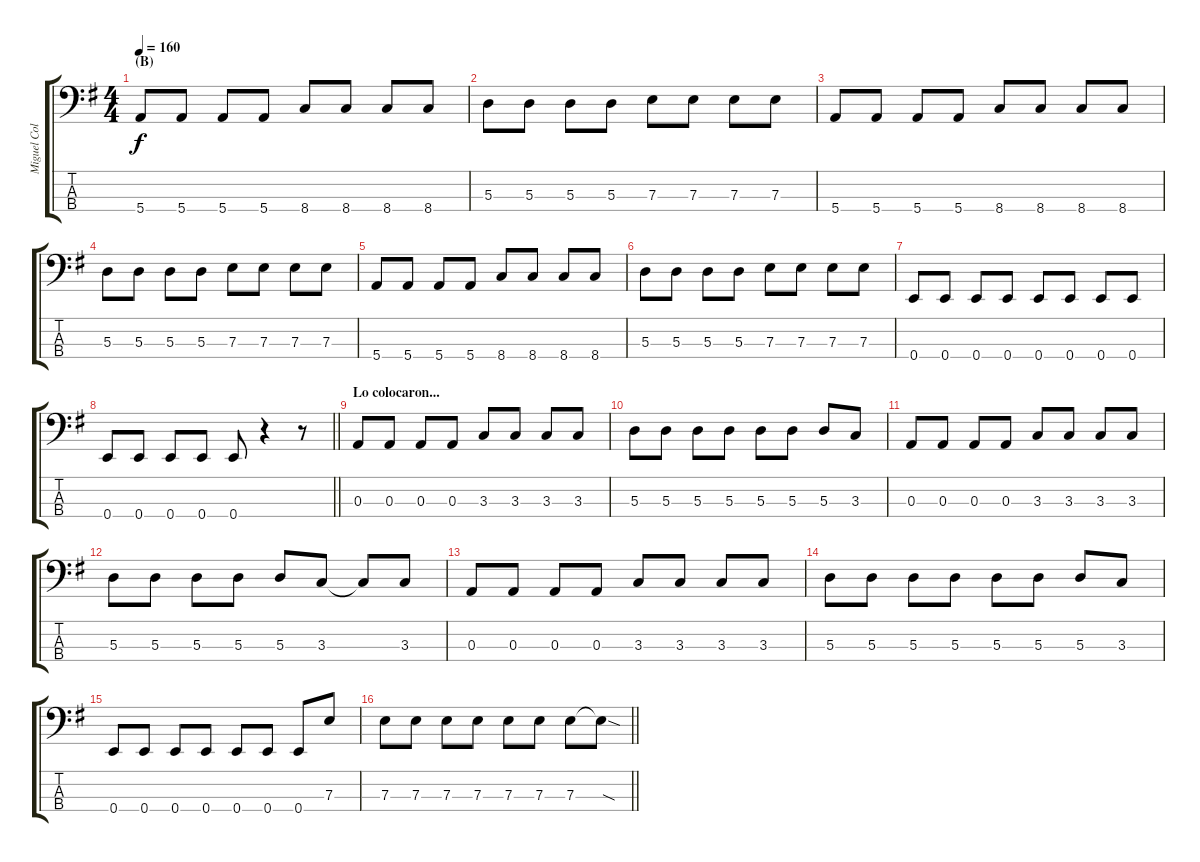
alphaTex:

\track ("Miguel Colino - Bajo" "Miguel Col") {solo instrument electricbassfinger}
\staff {score tabs}
\tuning (G2 D2 A1 E1) {hide}
\ts (4 4)
\section ("" "(B)")
\tempo 160
\clef f4
\ks eminor
5.4.8{dy f} 5.4.8 5.4.8 5.4.8 8.4.8 8.4.8 8.4.8 8.4.8 |
5.3.8 5.3.8 5.3.8 5.3.8 7.3.8 7.3.8 7.3.8 7.3.8 |
5.4.8 5.4.8 5.4.8 5.4.8 8.4.8 8.4.8 8.4.8 8.4.8 |
5.3.8 5.3.8 5.3.8 5.3.8 7.3.8 7.3.8 7.3.8 7.3.8 |
5.4.8 5.4.8 5.4.8 5.4.8 8.4.8 8.4.8 8.4.8 8.4.8 |
5.3.8 5.3.8 5.3.8 5.3.8 7.3.8 7.3.8 7.3.8 7.3.8 |
0.4.8 0.4.8 0.4.8 0.4.8 0.4.8 0.4.8 0.4.8 0.4.8 |
\barLineRight lightlight
0.4.8 0.4.8 0.4.8 0.4.8 0.4.8 r.4 r.8 |
\section ("" "Lo colocaron...")
0.3.8 0.3.8 0.3.8 0.3.8 3.3.8 3.3.8 3.3.8 3.3.8 |
5.3.8 5.3.8 5.3.8 5.3.8 5.3.8 5.3.8 5.3.8 3.3.8 |
0.3.8 0.3.8 0.3.8 0.3.8 3.3.8 3.3.8 3.3.8 3.3.8 |
5.3.8 5.3.8 5.3.8 5.3.8 5.3.8 3.3.8 3.3{t}.8 3.3.8 |
0.3.8 0.3.8 0.3.8 0.3.8 3.3.8 3.3.8 3.3.8 3.3.8 |
5.3.8 5.3.8 5.3.8 5.3.8 5.3.8 5.3.8 5.3.8 3.3.8 |
0.4.8 0.4.8 0.4.8 0.4.8 0.4.8 0.4.8 0.4.8 7.3.8 |
\barLineRight lightlight
7.3.8 7.3.8 7.3.8 7.3.8 7.3.8 7.3.8 7.3.8 7.3{sod t}.8
